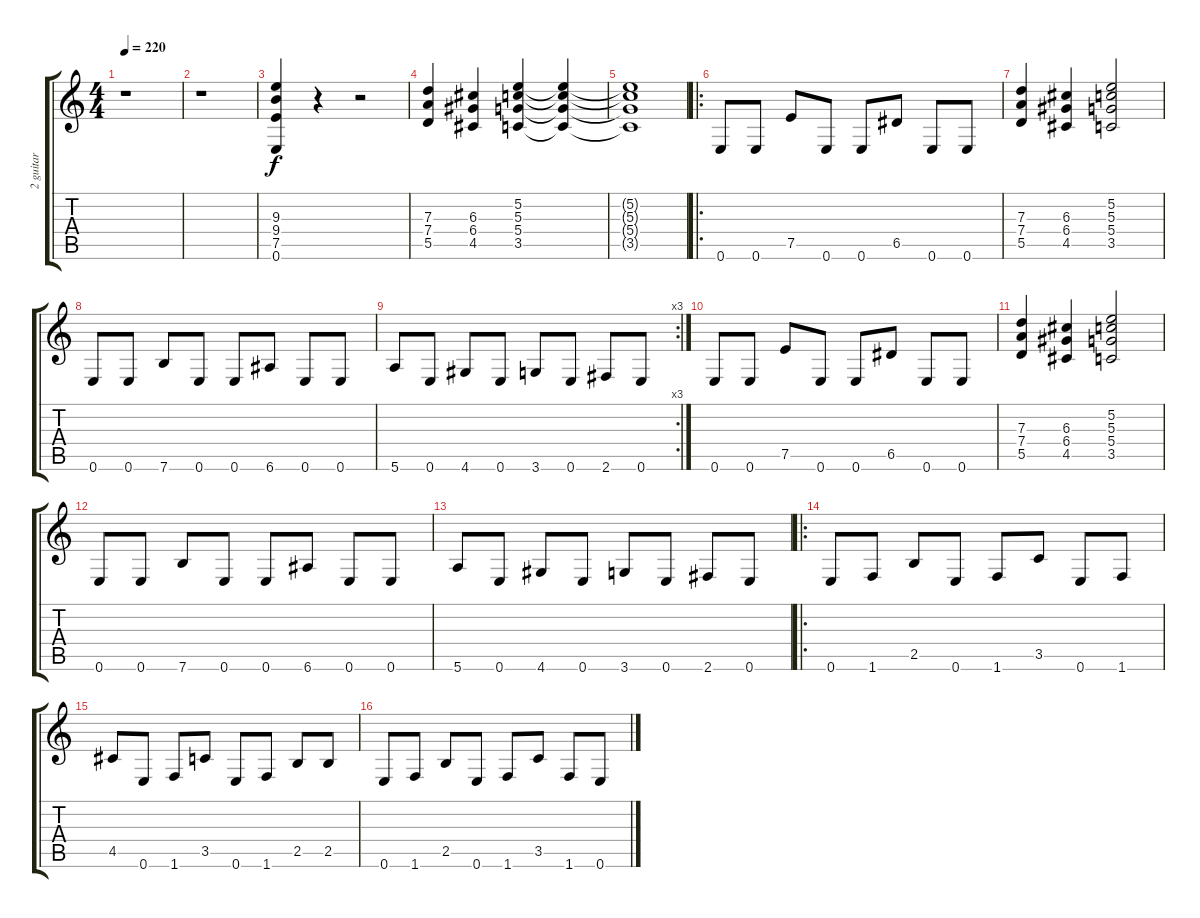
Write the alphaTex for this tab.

\track ("2 guitar" "2 guitar") {instrument overdrivenguitar}
\staff {score tabs}
\tuning (E4 B3 G3 D3 A2 E2) {hide}
\ts (4 4)
\tempo 220
\clef g2
\ks c
r.1{dy f instrument overdrivenguitar} |
r.1 |
(9.3 9.4 7.5 0.6).4 r.4 r.2 |
(7.3 7.4 5.5).4 (6.3 6.4 4.5).4 (5.2 5.3 5.4 3.5).4 (5.2{t} 5.3{t} 5.4{t} 3.5{t}).4 |
(5.2{t} 5.3{t} 5.4{t} 3.5{t}).1 |
\ro
0.6.8 0.6.8 7.5.8 0.6.8 0.6.8 6.5.8 0.6.8 0.6.8 |
(7.3 7.4 5.5).4 (6.3 6.4 4.5).4 (5.2 5.3 5.4 3.5).2 |
0.6.8 0.6.8 7.6.8 0.6.8 0.6.8 6.6.8 0.6.8 0.6.8 |
\rc 3
5.6.8 0.6.8 4.6.8 0.6.8 3.6.8 0.6.8 2.6.8 0.6.8 |
0.6.8 0.6.8 7.5.8 0.6.8 0.6.8 6.5.8 0.6.8 0.6.8 |
(7.3 7.4 5.5).4 (6.3 6.4 4.5).4 (5.2 5.3 5.4 3.5).2 |
0.6.8 0.6.8 7.6.8 0.6.8 0.6.8 6.6.8 0.6.8 0.6.8 |
5.6.8 0.6.8 4.6.8 0.6.8 3.6.8 0.6.8 2.6.8 0.6.8 |
\ro
0.6.8 1.6.8 2.5.8 0.6.8 1.6.8 3.5.8 0.6.8 1.6.8 |
4.5.8 0.6.8 1.6.8 3.5.8 0.6.8 1.6.8 2.5.8 2.5.8 |
0.6.8 1.6.8 2.5.8 0.6.8 1.6.8 3.5.8 1.6.8 0.6.8
